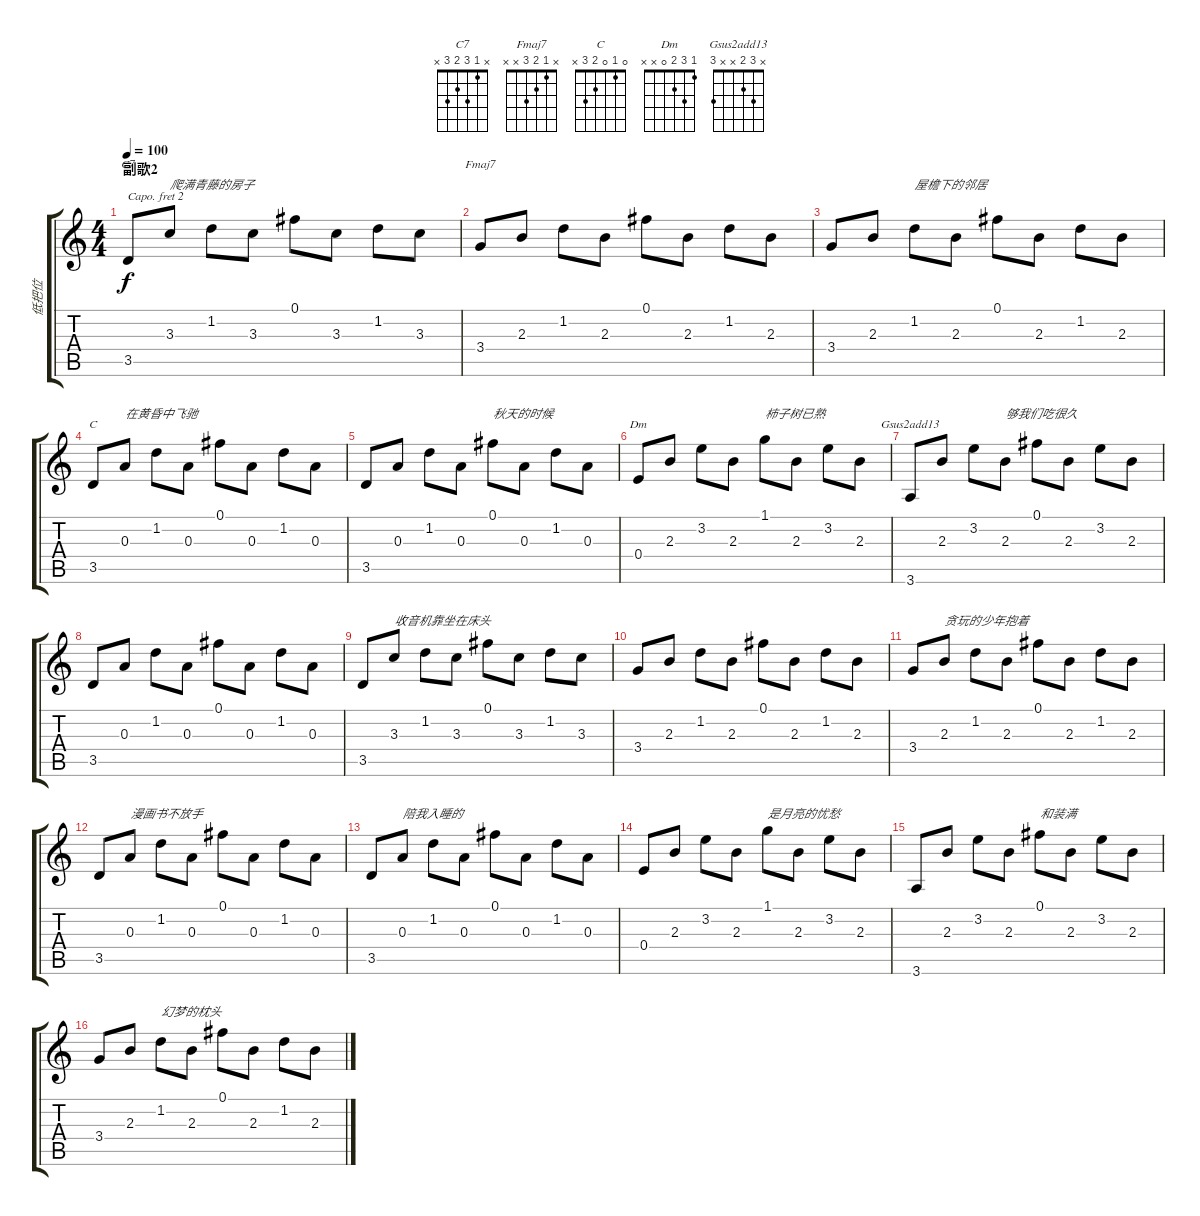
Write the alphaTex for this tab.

\track ("低把位" "低把位") {instrument acousticguitarsteel}
\staff {score tabs}
\capo 2
\tuning (E4 B3 G3 D3 A2 E2) {hide}
\chord ("C7" x 1 3 2 3 x)
\chord ("Fmaj7" x 1 2 3 x x)
\chord ("C" 0 1 0 2 3 x)
\chord ("Dm" 1 3 2 0 x x)
\chord ("Gsus2add13" x 3 2 x x 3)
\ts (4 4)
\section ("" "副歌2")
\tempo 100
\clef g2
\ks c
3.5.8{ch "C7" dy f} 3.3.8{txt "爬满青藤的房子"} 1.2.8 3.3.8 0.1.8 3.3.8 1.2.8 3.3.8 |
3.4.8{ch "Fmaj7"} 2.3.8 1.2.8 2.3.8 0.1.8 2.3.8 1.2.8 2.3.8 |
3.4.8 2.3.8 1.2.8{txt "屋檐下的邻居"} 2.3.8 0.1.8 2.3.8 1.2.8 2.3.8 |
3.5.8{ch "C"} 0.3.8{txt "在黄昏中飞驰"} 1.2.8 0.3.8 0.1.8 0.3.8 1.2.8 0.3.8 |
3.5.8 0.3.8 1.2.8 0.3.8 0.1.8{txt "秋天的时候"} 0.3.8 1.2.8 0.3.8 |
0.4.8{ch "Dm"} 2.3.8 3.2.8 2.3.8 1.1.8{txt "柿子树已熟"} 2.3.8 3.2.8 2.3.8 |
3.6.8{ch "Gsus2add13"} 2.3.8 3.2.8 2.3.8{txt "够我们吃很久"} 0.1.8 2.3.8 3.2.8 2.3.8 |
3.5.8 0.3.8 1.2.8 0.3.8 0.1.8 0.3.8 1.2.8 0.3.8 |
3.5.8 3.3.8{txt "收音机靠坐在床头"} 1.2.8 3.3.8 0.1.8 3.3.8 1.2.8 3.3.8 |
3.4.8 2.3.8 1.2.8 2.3.8 0.1.8 2.3.8 1.2.8 2.3.8 |
3.4.8 2.3.8{txt "贪玩的少年抱着"} 1.2.8 2.3.8 0.1.8 2.3.8 1.2.8 2.3.8 |
3.5.8 0.3.8{txt "漫画书不放手"} 1.2.8 0.3.8 0.1.8 0.3.8 1.2.8 0.3.8 |
3.5.8 0.3.8{txt "陪我入睡的"} 1.2.8 0.3.8 0.1.8 0.3.8 1.2.8 0.3.8 |
0.4.8 2.3.8 3.2.8 2.3.8 1.1.8{txt "是月亮的忧愁"} 2.3.8 3.2.8 2.3.8 |
3.6.8 2.3.8 3.2.8 2.3.8 0.1.8{txt "和装满"} 2.3.8 3.2.8 2.3.8 |
3.4.8 2.3.8 1.2.8{txt "幻梦的枕头"} 2.3.8 0.1.8 2.3.8 1.2.8 2.3.8
